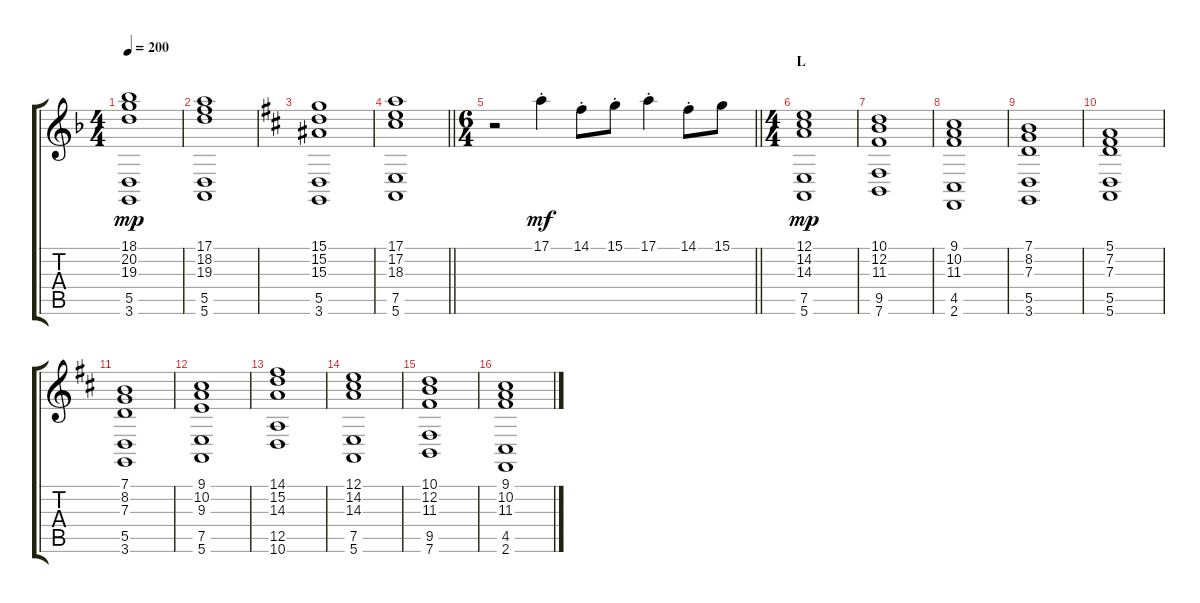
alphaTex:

\track "" {instrument stringensemble1}
\staff {score tabs}
\tuning (E4 B3 G3 D3 A2 E2) {hide}
\ts (4 4)
\tempo 200
\clef g2
\ks dminor
(18.1 20.2 19.3 5.5 3.6).1{dy mp} |
(17.1 18.2 19.3 5.5 5.6).1 |
\ks d
(15.1 15.2 15.3 5.5 3.6).1 |
\barLineRight lightlight
(17.1 17.2 18.3 7.5 5.6).1 |
\ts (6 4)
\barLineRight lightlight
r.2 17.1{st}.4{dy mf} 14.1{st}.8 15.1{st}.8 17.1{st}.4 14.1{st}.8 15.1.8 |
\ts (4 4)
\section ("" "L")
(12.1 14.2 14.3 7.5 5.6).1{dy mp} |
(10.1 12.2 11.3 9.5 7.6).1 |
(9.1 10.2 11.3 4.5 2.6).1 |
(7.1 8.2 7.3 5.5 3.6).1 |
(5.1 7.2 7.3 5.5 5.6).1 |
(7.1 8.2 7.3 5.5 3.6).1 |
(9.1 10.2 9.3 7.5 5.6).1 |
(14.1 15.2 14.3 12.5 10.6).1 |
(12.1 14.2 14.3 7.5 5.6).1 |
(10.1 12.2 11.3 9.5 7.6).1 |
(9.1 10.2 11.3 4.5 2.6).1
